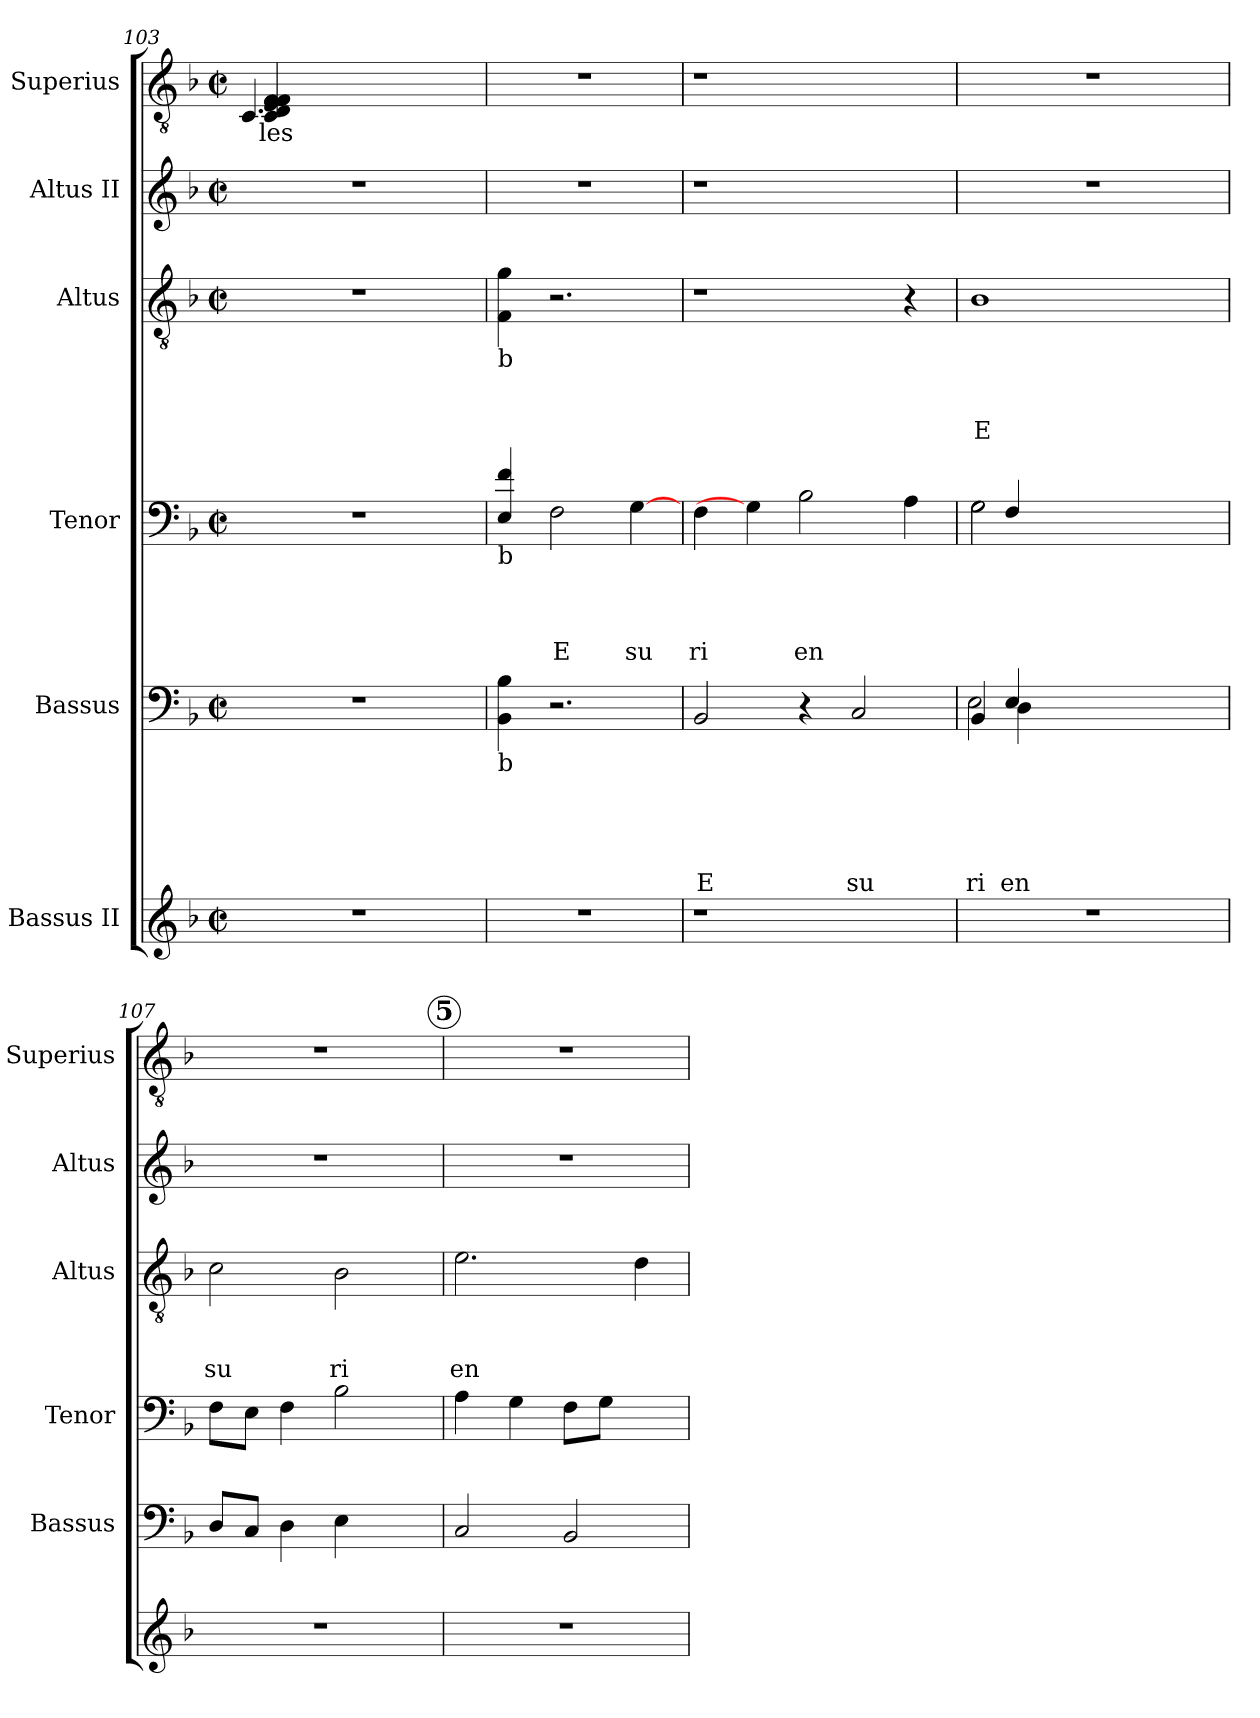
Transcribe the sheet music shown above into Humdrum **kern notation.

**kern	**kern	**text	**text	**text	**text	**text	**kern	**text	**text	**text	**text	**kern	**text	**text	**text	**kern	**kern	**text
*part6	*part5	*part5	*part5	*part5	*part5	*part5	*part4	*part4	*part4	*part4	*part4	*part3	*part3	*part3	*part3	*part2	*part1	*part1
*staff6	*staff5	*staff5	*staff5	*staff5	*staff5	*staff5	*staff4	*staff4	*staff4	*staff4	*staff4	*staff3	*staff3	*staff3	*staff3	*staff2	*staff1	*staff1
*I"Bassus II	*I"Bassus	*	*	*	*	*	*I"Tenor	*	*	*	*	*I"Altus	*	*	*	*I"Altus II	*I"Superius	*
*	*I'Bassus	*	*	*	*	*	*I'Tenor	*	*	*	*	*I'Altus	*	*	*	*I'Altus	*I'Superius	*
*clefG2	*clefF4	*	*	*	*	*	*clefF4	*	*	*	*	*clefGv2	*	*	*	*clefG2	*clefGv2	*
*k[b-]	*k[b-]	*	*	*	*	*	*k[b-]	*	*	*	*	*k[b-]	*	*	*	*k[b-]	*k[b-]	*
*F:	*F:	*	*	*	*	*	*F:	*	*	*	*	*F:	*	*	*	*F:	*F:	*
*M2/2	*M2/2	*	*	*	*	*	*M2/2	*	*	*	*	*M2/2	*	*	*	*M2/2	*M2/2	*
*met(c|)	*met(c|)	*	*	*	*	*	*met(c|)	*	*	*	*	*met(c|)	*	*	*	*met(c|)	*met(c|)	*
=103	=103	=103	=103	=103	=103	=103	=103	=103	=103	=103	=103	=103	=103	=103	=103	=103	=103	=103
!	!	!	!	!	!	!	!	!	!	!	!	!	!	!	!	!	!	!LO:LY:b
*	*	*	*	*	*	*	*	*	*	*	*	*	*	*	*	*	*^	*
!	!	!	!	!	!	!	!	!	!	!	!	!	!	!	!	!	!	!	!LO:LY:b
1r	1r	.	.	.	.	.	1r	.	.	.	.	1r	.	.	.	1r	4C/ 4D/ 4E/ 4F/ 4F/ 4F/ 4F/	4.C/	les
.	.	.	.	.	.	.	.	.	.	.	.	.	.	.	.	.	2ryy	.	.
.	.	.	.	.	.	.	.	.	.	.	.	.	.	.	.	.	.	2ryy	.
.	.	.	.	.	.	.	.	.	.	.	.	.	.	.	.	.	8ryy	.	.
.	.	.	.	.	.	.	.	.	.	.	.	.	.	.	.	.	8ryy	8ryy	.
!!LO:LB:g=z
=104	=104	=104	=104	=104	=104	=104	=104	=104	=104	=104	=104	=104	=104	=104	=104	=104	=104	=104	=104
!	!	!	!	!	!	!	!	!	!	!	!	!LO:TX:b:t=b	!	!	!	!	!	!	!
!	!	!	!	!	!	!	!LO:TX:b:t=b	!	!	!	!	!	!	!	!	!	!	!	!
!	!LO:TX:b:t=b	!	!	!	!	!	!	!	!	!	!	!	!	!	!	!	!	!	!
*	*	*	*	*	*	*	*	*	*	*	*	*	*	*	*	*	*v	*v	*
1r	4BB-\ 4B-\	.	.	.	.	.	4E/ 4f/	.	.	.	.	4F\ 4g\	.	.	.	1r	1r	.
!	!	!	!	!	!	!	!	!	!	!	!LO:LY:b	!	!	!	!	!	!	!
.	2.r	.	.	.	.	.	2F\	.	.	.	E	2.r	.	.	.	.	.	.
!	!	!	!	!	!	!	!	!	!	!	!LO:LY:b	!	!	!	!	!	!	!
.	.	.	.	.	.	.	[4G\	.	.	.	su	.	.	.	.	.	.	.
=105	=105	=105	=105	=105	=105	=105	=105	=105	=105	=105	=105	=105	=105	=105	=105	=105	=105	=105
!	!	!	!	!	!	!LO:LY:b	!	!	!	!	!LO:LY:b	!	!	!	!	!	!	!
1r	2BB-/	.	.	.	.	E	4F\	.	.	.	ri	1r	.	.	.	1r	1r	.
.	.	.	.	.	.	.	4G\]	.	.	.	.	.	.	.	.	.	.	.
!	!	!	!	!	!	!	!	!	!	!	!LO:LY:b	!	!	!	!	!	!	!
.	4r	.	.	.	.	.	2B-\	.	.	.	en	.	.	.	.	.	.	.
!	!	!	!	!	!	!LO:LY:b	!	!	!	!	!	!	!	!	!	!	!	!
.	2C/	.	.	.	.	su	.	.	.	.	.	.	.	.	.	.	.	.
4ryy	.	.	.	.	.	.	4A\	.	.	.	.	4r	.	.	.	4ryy	4ryy	.
=106	=106	=106	=106	=106	=106	=106	=106	=106	=106	=106	=106	=106	=106	=106	=106	=106	=106	=106
!	!	!	!	!	!	!LO:LY:b	!	!	!	!	!	!	!	!	!LO:LY:b	!	!	!
*	*^	*	*	*	*	*	*^	*	*	*	*	*	*	*	*	*	*	*
*	*	*^	*	*	*	*	*	*	*^	*	*	*	*	*	*	*	*	*	*	*
*	*	*	*^	*	*	*	*	*	*	*	*	*	*	*	*	*	*	*	*	*	*	*
1r	4BB-/	8ryy	8ryy	2E\	.	.	.	.	ri	2G\	8ryy	2G\	.	.	.	.	1B-	.	.	E	1r	1r	.
!	!	!	!	!	!	!	!	!	!LO:LY:b	!	!	!	!	!	!	!	!	!	!	!	!	!	!
.	.	4E/	4D\	.	.	.	.	.	en	.	4F/	.	.	.	.	.	.	.	.	.	.	.	.
.	2ryy	.	.	.	.	.	.	.	.	.	.	.	.	.	.	.	.	.	.	.	.	.	.
.	.	2ryy	2ryy	.	.	.	.	.	.	.	2ryy	.	.	.	.	.	.	.	.	.	.	.	.
.	.	.	.	2ryy	.	.	.	.	.	2ryy	.	2ryy	.	.	.	.	.	.	.	.	.	.	.
.	4ryy	.	.	.	.	.	.	.	.	.	.	.	.	.	.	.	.	.	.	.	.	.	.
.	.	8ryy	8ryy	.	.	.	.	.	.	.	8ryy	.	.	.	.	.	.	.	.	.	.	.	.
*	*	*	*v	*v	*	*	*	*	*	*	*	*	*	*	*	*	*	*	*	*	*	*	*
*	*	*	*	*	*	*	*	*	*	*v	*v	*	*	*	*	*	*	*	*	*	*	*
=107	=107	=107	=107	=107	=107	=107	=107	=107	=107	=107	=107	=107	=107	=107	=107	=107	=107	=107	=107	=107	=107
!	!	!	!	!	!	!	!	!	!	!	!	!	!	!	!	!	!	!LO:LY:b	!	!	!
*	*v	*v	*v	*	*	*	*	*	*	*	*	*	*	*	*	*	*	*	*	*	*
*	*	*	*	*	*	*	*v	*v	*	*	*	*	*	*	*	*	*	*	*
1r	8D/L	.	.	.	.	.	8F\L	.	.	.	.	2c\	.	.	su	1r	1r	.
.	8C/J	.	.	.	.	.	8E\J	.	.	.	.	.	.	.	.	.	.	.
.	4D\	.	.	.	.	.	4F\	.	.	.	.	.	.	.	.	.	.	.
!	!	!	!	!	!	!	!	!	!	!	!	!	!	!	!LO:LY:b	!	!	!
.	4E\	.	.	.	.	.	2B-\	.	.	.	.	2B-\	.	.	ri	.	.	.
.	4ryy	.	.	.	.	.	.	.	.	.	.	.	.	.	.	.	.	.
!!LO:REH:place=s3:a:enc=circle:t=5
=108	=108	=108	=108	=108	=108	=108	=108	=108	=108	=108	=108	=108	=108	=108	=108	=108	=108	=108
!	!	!	!	!	!	!	!	!	!	!	!	!	!	!	!LO:LY:b	!	!	!
1r	2C/	.	.	.	.	.	4A\	.	.	.	.	2.e\	.	.	en	1r	1r	.
.	.	.	.	.	.	.	4G\	.	.	.	.	.	.	.	.	.	.	.
.	2BB-/	.	.	.	.	.	8F\L	.	.	.	.	.	.	.	.	.	.	.
.	.	.	.	.	.	.	8G\J	.	.	.	.	.	.	.	.	.	.	.
.	.	.	.	.	.	.	4ryy	.	.	.	.	4d\	.	.	.	.	.	.
=	=	=	=	=	=	=	=	=	=	=	=	=	=	=	=	=	=	=
*-	*-	*-	*-	*-	*-	*-	*-	*-	*-	*-	*-	*-	*-	*-	*-	*-	*-	*-
